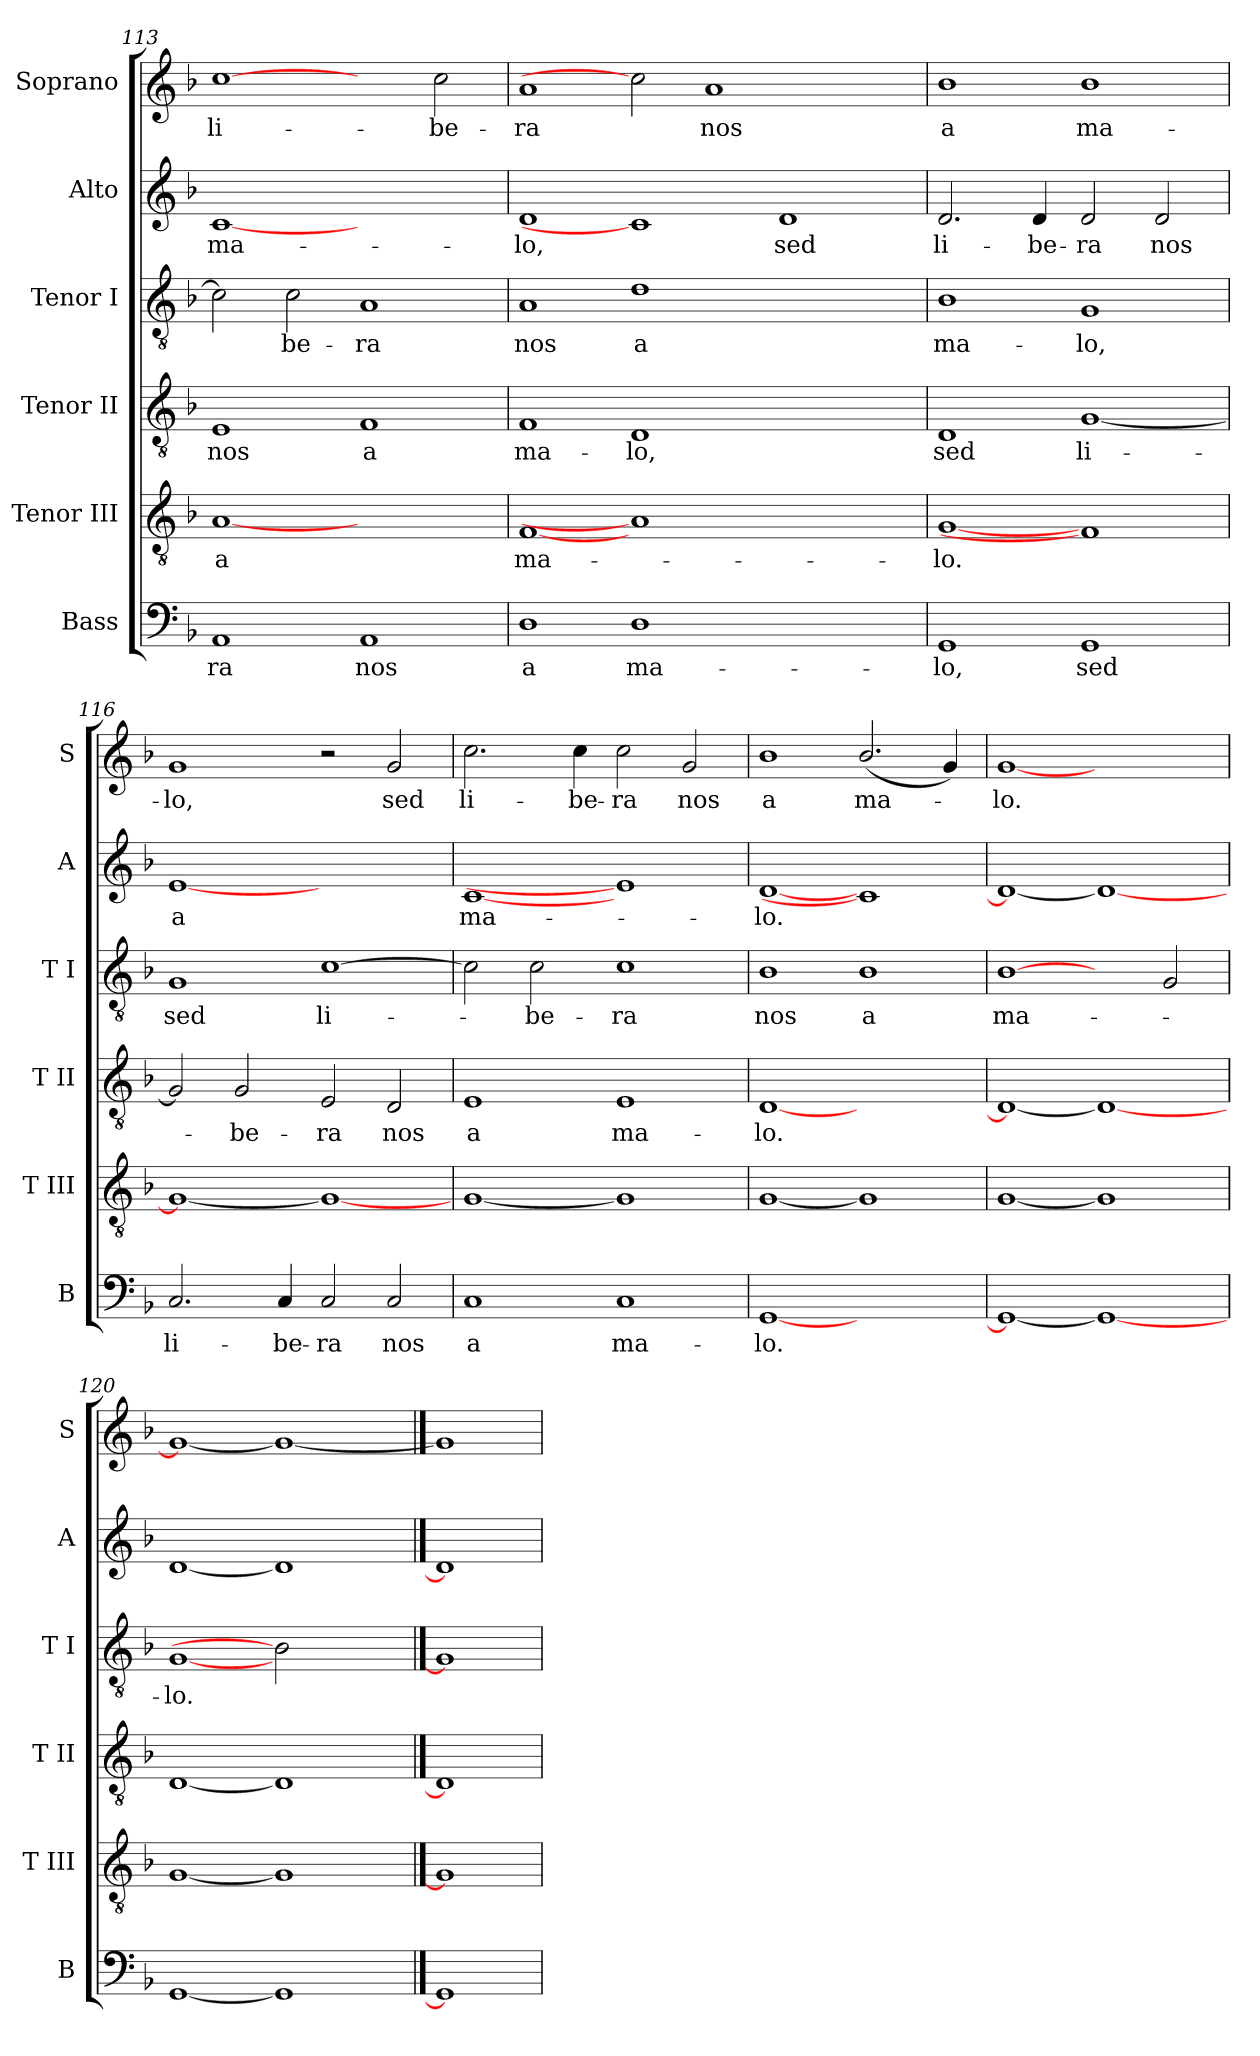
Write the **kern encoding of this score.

**kern	**text	**kern	**text	**kern	**text	**kern	**text	**kern	**text	**kern	**text
*part6	*part6	*part5	*part5	*part4	*part4	*part3	*part3	*part2	*part2	*part1	*part1
*staff6	*staff6	*staff5	*staff5	*staff4	*staff4	*staff3	*staff3	*staff2	*staff2	*staff1	*staff1
*I"Bass	*	*I"Tenor III	*	*I"Tenor II	*	*I"Tenor I	*	*I"Alto	*	*I"Soprano	*
*I'B	*	*I'T III	*	*I'T II	*	*I'T I	*	*I'A	*	*I'S	*
!!LO:PB:g=z
*clefF4	*	*clefGv2	*	*clefGv2	*	*clefGv2	*	*clefG2	*	*clefG2	*
*k[b-]	*	*k[b-]	*	*k[b-]	*	*k[b-]	*	*k[b-]	*	*k[b-]	*
*F:	*	*F:	*	*F:	*	*F:	*	*F:	*	*F:	*
=113	=113	=113	=113	=113	=113	=113	=113	=113	=113	=113	=113
!	!LO:LY:b	!	!LO:LY:b	!	!LO:LY:b	!	!	!	!LO:LY:b	!	!LO:LY:b
1AA	-ra	[1A	a	1E	nos	2c\]	.	[1c	ma-	[1cc	li-
!	!	!	!	!	!	!	!LO:LY:b	!	!	!	!
.	.	.	.	.	.	2c\	be-	.	.	.	.
!	!LO:LY:b	!	!	!	!LO:LY:b	!	!LO:LY:b	!	!	!	!
1AA	nos	1ryy	.	1F	a	1A	-ra	1ryy	.	2ryy	.
!	!	!	!	!	!	!	!	!	!	!	!LO:LY:b
.	.	.	.	.	.	.	.	.	.	2cc\	-be-
=114	=114	=114	=114	=114	=114	=114	=114	=114	=114	=114	=114
!	!LO:LY:b	!	!LO:LY:b	!	!LO:LY:b	!	!LO:LY:b	!	!LO:LY:b	!	!LO:LY:b
1D	a	[1F	ma-	1F	ma-	1A	nos	1d	-lo,	1a	-ra
!	!LO:LY:b	!	!	!	!LO:LY:b	!	!LO:LY:b	!	!	!	!
1D	ma-	1A]	.	1D	-lo,	1d	a	1c]	.	2cc]	.
!	!	!	!	!	!	!	!	!	!	!	!LO:LY:b
.	.	.	.	.	.	.	.	.	.	1a	nos
!	!	!	!	!	!	!	!	!	!LO:LY:b	!	!
1ryy	.	1ryy	.	1ryy	.	1ryy	.	1d	sed	.	.
.	.	.	.	.	.	.	.	.	.	2ryy	.
=115	=115	=115	=115	=115	=115	=115	=115	=115	=115	=115	=115
!	!LO:LY:b	!	!LO:LY:b	!	!LO:LY:b	!	!LO:LY:b	!	!LO:LY:b	!	!LO:LY:b
1GG	-lo,	[1G	-lo.	1D	sed	1B-	ma-	2.d/	li-	1b-	a
!	!	!	!	!	!	!	!	!	!LO:LY:b	!	!
.	.	.	.	.	.	.	.	4d/	-be-	.	.
!	!LO:LY:b	!	!	!	!LO:LY:b	!	!LO:LY:b	!	!LO:LY:b	!	!LO:LY:b
1GG	sed	1F]	.	[1G	li-	1G	-lo,	2d/	-ra	1b-	ma-
!	!	!	!	!	!	!	!	!	!LO:LY:b	!	!
.	.	.	.	.	.	.	.	2d/	nos	.	.
=116	=116	=116	=116	=116	=116	=116	=116	=116	=116	=116	=116
!	!LO:LY:b	!	!	!	!	!	!LO:LY:b	!	!LO:LY:b	!	!LO:LY:b
2.C/	li-	1G_	.	2G/]	.	1G	sed	[1e	a	1g	-lo,
!	!	!	!	!	!LO:LY:b	!	!	!	!	!	!
.	.	.	.	2G/	be-	.	.	.	.	.	.
!	!LO:LY:b	!	!	!	!	!	!	!	!	!	!
4C/	-be-	.	.	.	.	.	.	.	.	.	.
!	!LO:LY:b	!	!	!	!LO:LY:b	!	!LO:LY:b	!	!	!	!
2C/	-ra	1G_	.	2E/	-ra	[1c	li-	1ryy	.	2r	.
!	!LO:LY:b	!	!	!	!LO:LY:b	!	!	!	!	!	!LO:LY:b
2C/	nos	.	.	2D/	nos	.	.	.	.	2g/	sed
=117	=117	=117	=117	=117	=117	=117	=117	=117	=117	=117	=117
!	!LO:LY:b	!	!	!	!LO:LY:b	!	!	!	!LO:LY:b	!	!LO:LY:b
1C	a	[1G	.	1E	a	2c\]	.	[1c	ma-	2.cc\	li-
!	!	!	!	!	!	!	!LO:LY:b	!	!	!	!
.	.	.	.	.	.	2c\	be-	.	.	.	.
!	!	!	!	!	!	!	!	!	!	!	!LO:LY:b
.	.	.	.	.	.	.	.	.	.	4cc\	-be-
!	!LO:LY:b	!	!	!	!LO:LY:b	!	!LO:LY:b	!	!	!	!LO:LY:b
1C	ma-	1G]	.	1E	ma-	1c	-ra	1e]	.	2cc\	-ra
!	!	!	!	!	!	!	!	!	!	!	!LO:LY:b
.	.	.	.	.	.	.	.	.	.	2g/	nos
=118	=118	=118	=118	=118	=118	=118	=118	=118	=118	=118	=118
!	!LO:LY:b	!	!	!	!LO:LY:b	!	!LO:LY:b	!	!LO:LY:b	!	!LO:LY:b
[1GG	-lo.	[1G	.	[1D	-lo.	1B-	nos	[1d	-lo.	1b-	a
!	!	!	!	!	!	!	!LO:LY:b	!	!	!	!LO:LY:b
1ryy	.	1G]	.	1ryy	.	1B-	a	1c]	.	(<2.b-/	ma-
.	.	.	.	.	.	.	.	.	.	4g/)	.
=119	=119	=119	=119	=119	=119	=119	=119	=119	=119	=119	=119
!	!	!	!	!	!	!	!LO:LY:b	!	!	!	!LO:LY:b
1GG_	.	[1G	.	1D_	.	[1B-	ma-	1d_	.	[1g	lo.
1GG_	.	1G]	.	1D_	.	2ryy	.	1d_	.	1ryy	.
.	.	.	.	.	.	2G/	.	.	.	.	.
=120	=120	=120	=120	=120	=120	=120	=120	=120	=120	=120	=120
!	!	!	!	!	!	!	!LO:LY:b	!	!	!	!
[1GG	.	[1G	.	[1D	.	[1G	lo.	[1d	.	1g_	.
1GG]	.	1G]	.	1D]	.	2B-]	.	1d]	.	1g_	.
.	.	.	.	.	.	2ryy	.	.	.	.	.
==121	==121	==121	==121	==121	==121	==121	==121	==121	==121	==121	==121
1GG]	.	1G]	.	1D]	.	1G]	.	1d]	.	1g]	.
=	=	=	=	=	=	=	=	=	=	=	=
*-	*-	*-	*-	*-	*-	*-	*-	*-	*-	*-	*-
